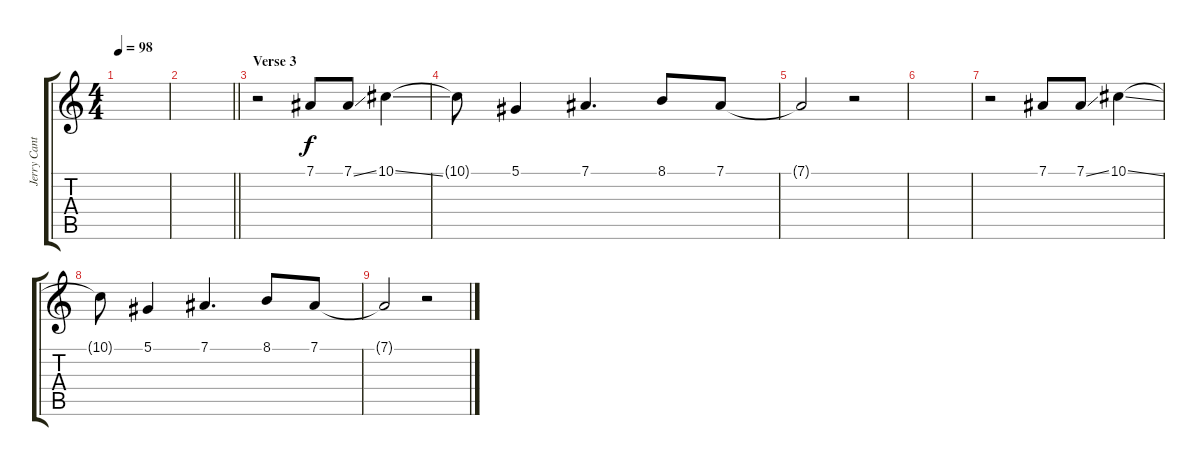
\track ("Jerry Cantrell Voice" "Jerry Cant") {instrument violin}
\staff {score tabs}
\tuning (Eb4 Bb3 Gb3 Db3 Ab2 Eb2) {hide}
\ts (4 4)
\tempo 98
\clef g2
\ks c
|
\barLineRight lightlight
|
\section ("" "Verse 3")
r.2 7.1.8 7.1{ss}.8 10.1{ss}.4 |
10.1{t}.8 5.1.4 7.1.4{d} 8.1.8 7.1.8 |
7.1{t}.2 r.2 |
|
r.2 7.1.8 7.1{ss}.8 10.1{ss}.4 |
10.1{t}.8 5.1.4 7.1.4{d} 8.1.8 7.1.8 |
7.1{t}.2 r.2
